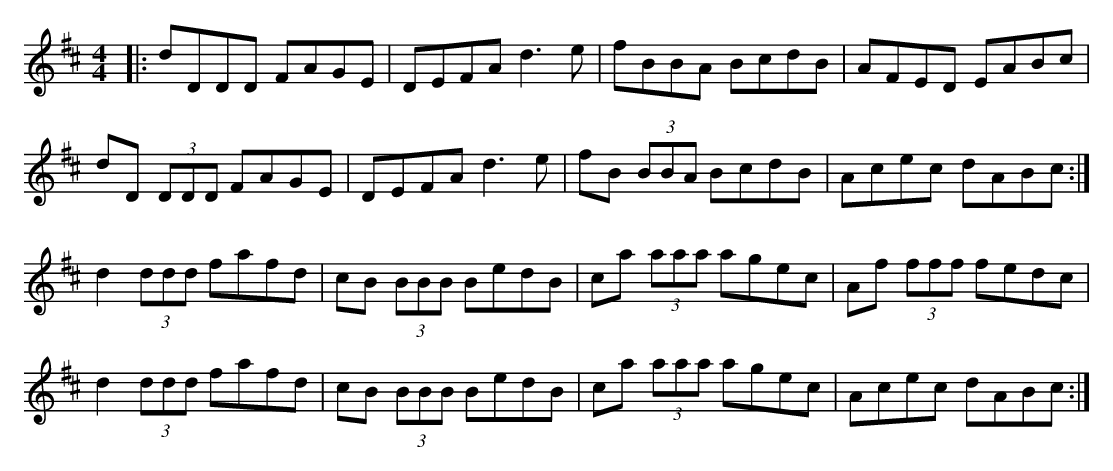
X:1
M:4/4
K:D
|:dDDD FAGE|DEFA d3 e|fBBA BcdB|AFED EABc|
dD (3DDD FAGE|DEFA d3 e|fB (3BBA BcdB|Acec dABc:|
d2 (3ddd fafd|cB (3BBB BedB|ca (3aaa agec|Af (3fff fedc|
d2 (3ddd fafd|cB (3BBB BedB|ca (3aaa agec|Acec dABc:|
